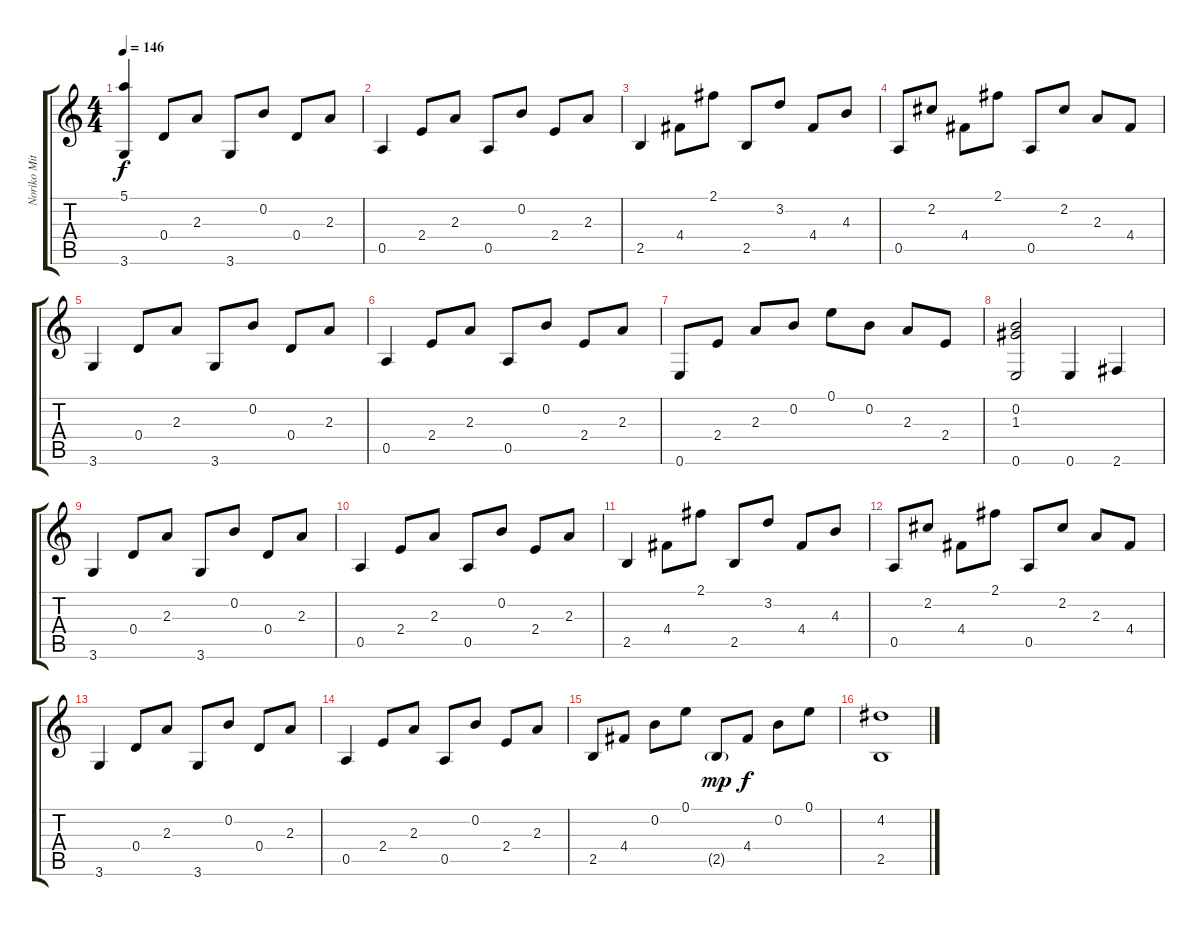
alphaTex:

\track ("Noriko Mitose" "Noriko Mit") {instrument acousticguitarsteel}
\staff {score tabs}
\tuning (E4 B3 G3 D3 A2 E2) {hide}
\ts (4 4)
\tempo 146
\clef g2
\ks c
(5.1{t} 3.6).4{dy f} 0.4.8 2.3.8 3.6.8 0.2.8 0.4.8 2.3.8 |
0.5.4 2.4.8 2.3.8 0.5.8 0.2.8 2.4.8 2.3.8 |
2.5.4 4.4.8 2.1.8 2.5.8 3.2.8 4.4.8 4.3.8 |
0.5.8 2.2.8 4.4.8 2.1.8 0.5.8 2.2.8 2.3.8 4.4.8 |
3.6.4 0.4.8 2.3.8 3.6.8 0.2.8 0.4.8 2.3.8 |
0.5.4 2.4.8 2.3.8 0.5.8 0.2.8 2.4.8 2.3.8 |
0.6.8 2.4.8 2.3.8 0.2.8 0.1.8 0.2.8 2.3.8 2.4.8 |
(0.2 1.3 0.6).2 0.6.4 2.6.4 |
3.6.4 0.4.8 2.3.8 3.6.8 0.2.8 0.4.8 2.3.8 |
0.5.4 2.4.8 2.3.8 0.5.8 0.2.8 2.4.8 2.3.8 |
2.5.4 4.4.8 2.1.8 2.5.8 3.2.8 4.4.8 4.3.8 |
0.5.8 2.2.8 4.4.8 2.1.8 0.5.8 2.2.8 2.3.8 4.4.8 |
3.6.4 0.4.8 2.3.8 3.6.8 0.2.8 0.4.8 2.3.8 |
0.5.4 2.4.8 2.3.8 0.5.8 0.2.8 2.4.8 2.3.8 |
2.5.8 4.4.8 0.2.8 0.1.8 2.5{g}.8{dy mp} 4.4.8{dy f} 0.2.8 0.1.8 |
(4.2 2.5).1
